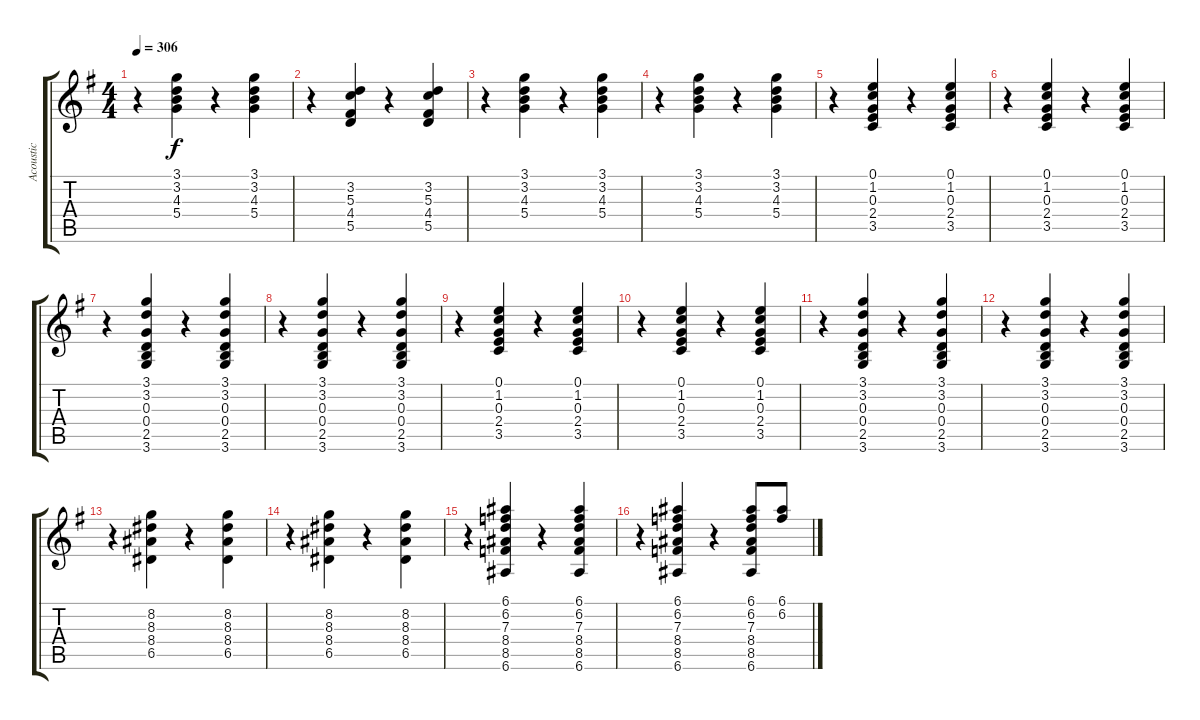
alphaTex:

\track ("Acoustic" "Acoustic") {instrument acousticguitarsteel}
\staff {score tabs}
\tuning (E4 B3 G3 D3 A2 E2) {hide}
\ts (4 4)
\tempo 306
\clef g2
\ks g
r.4{dy f} (3.1 3.2 4.3 5.4).4 r.4 (3.1 3.2 4.3 5.4).4 |
r.4 (3.2 5.3 4.4 5.5).4 r.4 (3.2 5.3 4.4 5.5).4 |
r.4 (3.1 3.2 4.3 5.4).4 r.4 (3.1 3.2 4.3 5.4).4 |
r.4 (3.1 3.2 4.3 5.4).4 r.4 (3.1 3.2 4.3 5.4).4 |
r.4 (0.1 1.2 0.3 2.4 3.5).4 r.4 (0.1 1.2 0.3 2.4 3.5).4 |
r.4 (0.1 1.2 0.3 2.4 3.5).4 r.4 (0.1 1.2 0.3 2.4 3.5).4 |
r.4 (3.1 3.2 0.3 0.4 2.5 3.6).4 r.4 (3.1 3.2 0.3 0.4 2.5 3.6).4 |
r.4 (3.1 3.2 0.3 0.4 2.5 3.6).4 r.4 (3.1 3.2 0.3 0.4 2.5 3.6).4 |
r.4 (0.1 1.2 0.3 2.4 3.5).4 r.4 (0.1 1.2 0.3 2.4 3.5).4 |
r.4 (0.1 1.2 0.3 2.4 3.5).4 r.4 (0.1 1.2 0.3 2.4 3.5).4 |
r.4 (3.1 3.2 0.3 0.4 2.5 3.6).4 r.4 (3.1 3.2 0.3 0.4 2.5 3.6).4 |
r.4 (3.1 3.2 0.3 0.4 2.5 3.6).4 r.4 (3.1 3.2 0.3 0.4 2.5 3.6).4 |
r.4 (8.2 8.3 8.4 6.5).4 r.4 (8.2 8.3 8.4 6.5).4 |
r.4 (8.2 8.3 8.4 6.5).4 r.4 (8.2 8.3 8.4 6.5).4 |
r.4 (6.1 6.2 7.3 8.4 8.5 6.6).4 r.4 (6.1 6.2 7.3 8.4 8.5 6.6).4 |
r.4 (6.1 6.2 7.3 8.4 8.5 6.6).4 r.4 (6.1 6.2 7.3 8.4 8.5 6.6).8 (6.1 6.2).8
